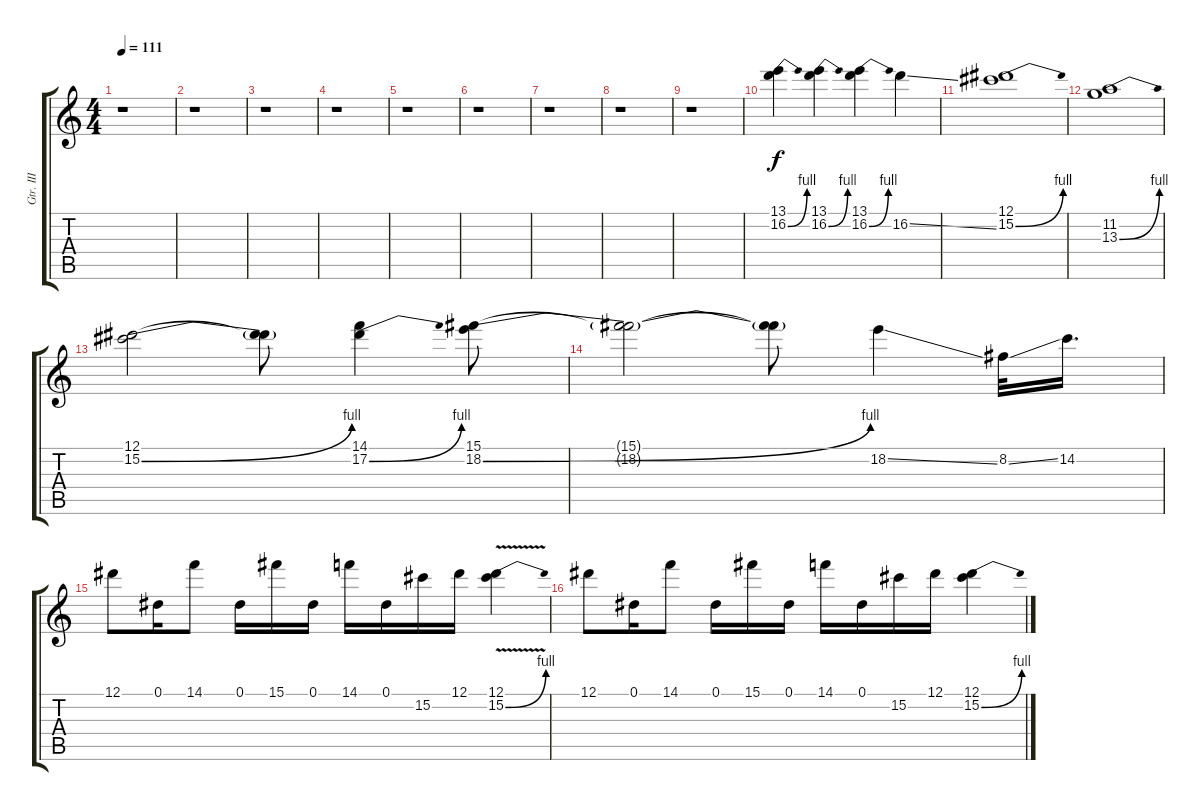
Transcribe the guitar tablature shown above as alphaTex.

\track ("Gtr. III" "Gtr. III") {instrument distortionguitar}
\staff {score tabs}
\tuning (Eb4 Bb3 Gb3 Db3 Ab2 Eb2) {hide}
\ts (4 4)
\tempo 111
\clef g2
\ks c
r.1{dy f} |
r.1 |
r.1 |
r.1 |
r.1 |
r.1 |
r.1 |
r.1 |
r.1 |
(13.1 16.2{be (bend 0 0 60 4)}).4 (13.1 16.2{be (bend 0 0 60 4)}).4 (13.1 16.2{be (bend 0 0 60 4)}).4 16.2{ss}.4 |
(12.1 15.2{be (bend 0 0 60 4)}).1 |
(11.2 13.3{be (bend 0 0 60 4)}).1 |
(12.1 15.2{be (bend 0 0 60 4)}).2 (12.1{t} 15.2{t}).8 (14.1 17.2{be (bend 0 0 60 4)}).4 (15.1 18.2{be (bend 0 0 60 4)}).8 |
(15.1{t} 18.2{t}).2 (15.1{t} 18.2{t}).8 18.2{ss}.4 8.2{ss}.32 14.2.16{d} |
12.1.8 0.1.16 14.1.8 0.1.16 15.1.16 0.1.16 14.1.16 0.1.16 15.2.16 12.1.16 (12.1{v} 15.2{be (bend 0 0 60 4) v}).4 |
12.1.8 0.1.16 14.1.8 0.1.16 15.1.16 0.1.16 14.1.16 0.1.16 15.2.16 12.1.16 (12.1 15.2{be (bend 0 0 60 4)}).4
